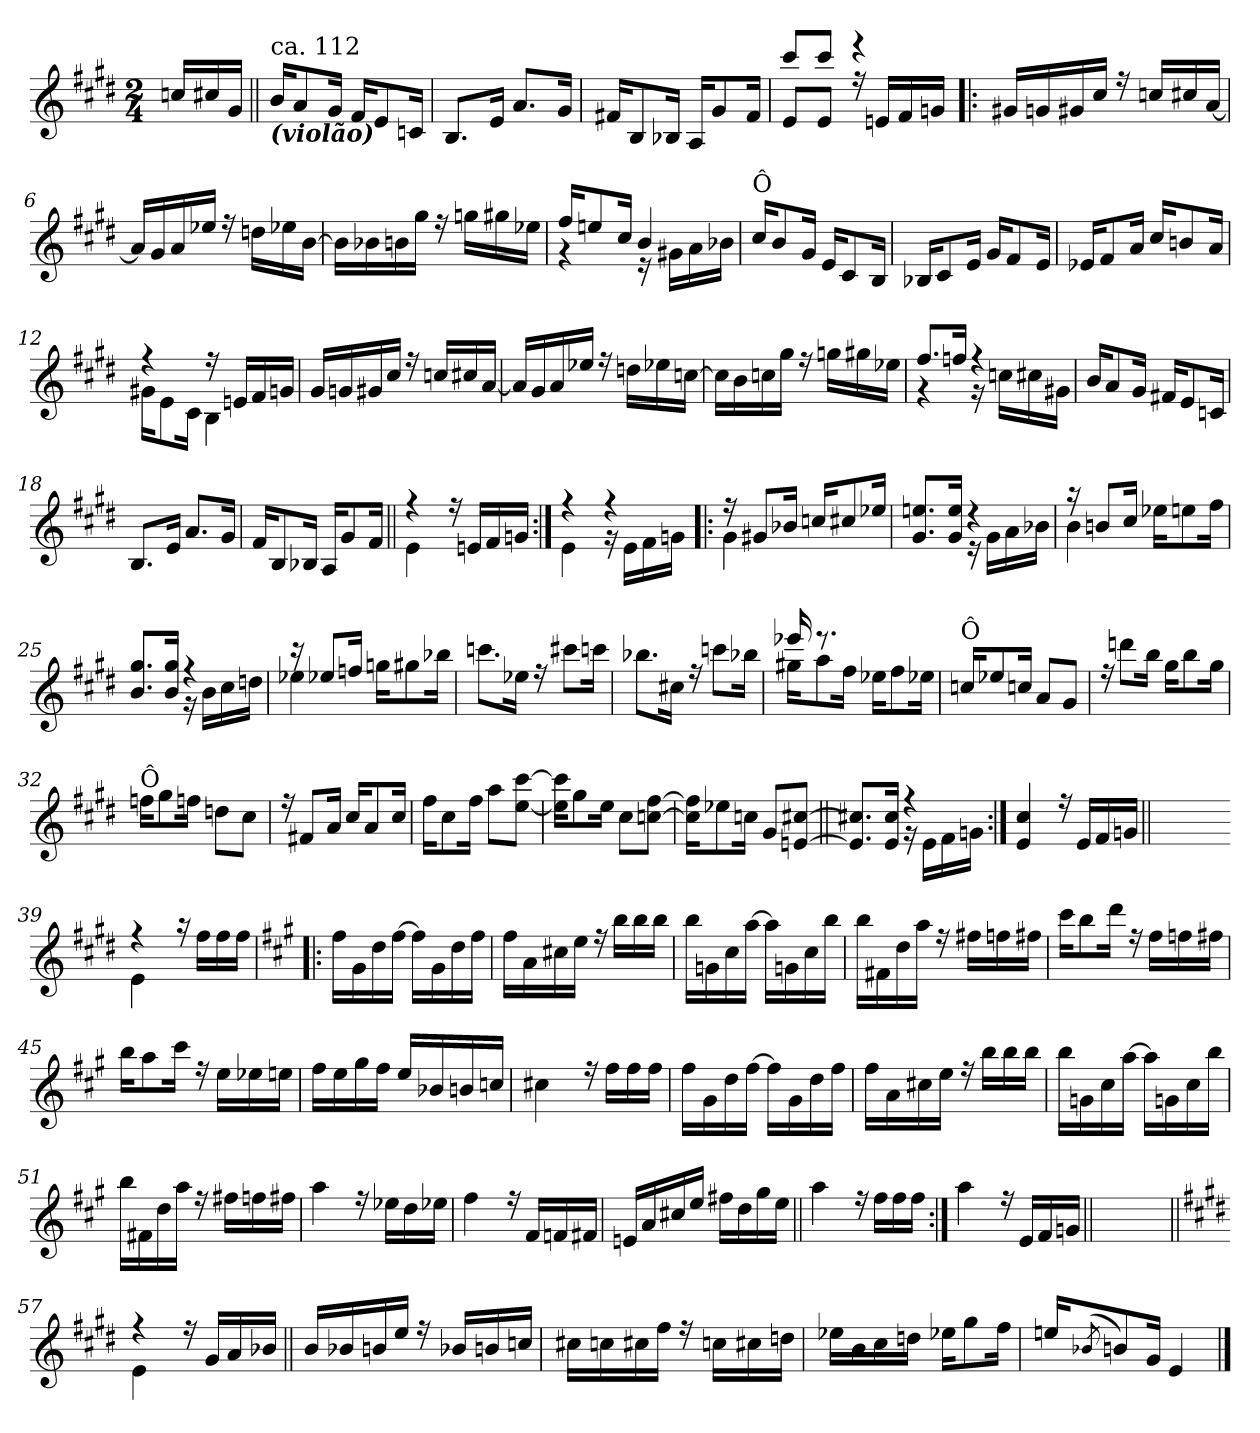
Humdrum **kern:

**kern
*part1
*staff1
*clefG2
*k[f#c#g#d#]
*E:
*M2/4
=
16ccn!/LL
16cc#X!/
16g#!/JJ
=1||
*^
!LO:TX:b:Bi:t=(violão)	!
!LO:TX:a:t=ca. 112	!
16b!/KL	4ryy
8a!/	.
16g#!/Jk	.
16f#!/KL	4ryy
8e!/	.
16cn!/Jk	.
=2	=2
8.B!/L	4ryy
16e!/Jk	.
8.a!/L	4ryy
16g#!/Jk	.
=3	=3
16f#X!/KL	4ryy
8B!/	.
16B-X!/Jk	.
16A!/KL	4ryy
8g#!/	.
16f#!/Jk	.
=4	=4
*^	*^
4ryy	8e!/L	4ryy	8ccc#!/L
.	8e!/J	.	8ccc#!/J
16r	4ryy	4ryy	4rddd
16en/LL	.	.	.
16f#/	.	.	.
16gn/JJ	.	.	.
*	*v	*v	*v
!!LO:LB:g=z
=5!|:	=5!|:
16g#X/LL	4ryy
16gn/	.
16g#X/	.
16cc#/JJ	.
16ree	4ryy
16ccn/LL	.
16cc#X/	.
[>16a/JJ	.
=6	=6
16a/LL]	2ryy
16g#/	.
16a/	.
16ee-X/JJ	.
16ree	.
16ddn\LL	.
16ee-X\	.
[<16b\JJ	.
=7	=7
16b\LL]	2ryy
16b-X\	.
16bn\	.
16gg#\JJ	.
16ree	.
16ggn\LL	.
16gg#X\	.
16ee-X\JJ	.
=8	=8
*	*^
16ff#/KL	4rf	2ryy
8een/	.	.
16cc#/Jk	.	.
4b/	16rd	.
.	16g#X!\LL	.
.	16a!\	.
.	16b-X!\JJ	.
*	*v	*v
!!LO:LB:g=z
=9	=9
!LO:TX:a:t=Ô	!
16cc#!/KL	2ryy
8b!/	.
16g#!/Jk	.
16e!/KL	.
8c#!/	.
16B!/Jk	.
=10	=10
16B-X!/KL	2ryy
8c#!/	.
16e!/Jk	.
16g#!/KL	.
8f#!/	.
16e!/Jk	.
=11	=11
16e-X!/KL	2ryy
8f#!/	.
16a!/Jk	.
16cc#!/KL	.
8bn!/	.
16a!/Jk	.
=12	=12
*	*^
4ree	16g#X!\KL	2ryy
.	8e!\	.
.	16c#!\Jk	.
16ree	4B!\	.
16en/LL	.	.
16f#/	.	.
16gn/JJ	.	.
*	*v	*v
=13	=13
16g#/LL	4ryy
16gn/	.
16g#X/	.
16cc#/JJ	.
16ree	4ryy
16ccn/LL	.
16cc#X/	.
[>16a/JJ	.
!!LO:LB:g=z	!!
=14	=14
16a/LL]	2ryy
16g#/	.
16a/	.
16ee-X/JJ	.
16ree	.
16ddn\LL	.
16ee-X\	.
[<16ccn\JJ	.
=15	=15
16ccn\LL]	2ryy
16b\	.
16ccn\	.
16gg#\JJ	.
16ree	.
16ggn\LL	.
16gg#X\	.
16ee-X\JJ	.
=16	=16
*	*^
8.ff#/L	4rf	2ryy
16ffn/Jk	.	.
4ree	16rf	.
.	16ccn!\LL	.
.	16cc#X!\	.
.	16g#X!\JJ	.
*	*v	*v
=17	=17
16b!/KL	4ryy
8a!/	.
16g#!/Jk	.
16f#X!/KL	4ryy
8e!/	.
16cn!/Jk	.
!!LO:LB:g=z	!!
=18	=18
8.B!/L	4ryy
16e!/Jk	.
8.a!/L	4ryy
16g#!/Jk	.
=19	=19
16f#!/KL	4ryy
8B!/	.
16B-X!/Jk	.
16A!/KL	4ryy
8g#!/	.
16f#!/Jk	.
=20||	=20||
*	*^
4ree	4e!\	2ryy
16ree	4ryy	.
16en/LL	.	.
16f#/	.	.
16gn/JJ	.	.
=21:|!	=21:|!	=21:|!
4ree	4e!\	2ryy
4ree	16rf	.
.	16e!\LL	.
.	16f#!\	.
.	16gn!\JJ	.
!!LO:LB:g=z	!!	!!
=22!|:	=22!|:	=22!|:
16rff	4g#!\	4ryy
8g#X/L	.	.
16b-X/Jk	.	.
16ccn/KL	4ryy	4ryy
8cc#X/	.	.
16ee-X/Jk	.	.
=23	=23	=23
8.g#/ 8.een/L	4ryy	2ryy
16g#/ 16ee/Jk	.	.
4rdd	16re	.
.	16g#!\LL	.
.	16a!\	.
.	16b-X!\JJ	.
=24	=24	=24
16rgg	4b!\	4ryy
8bn/L	.	.
16cc#/Jk	.	.
16ee-X\KL	4ryy	4ryy
8een\	.	.
16ff#\Jk	.	.
=25	=25	=25
8.b/ 8.gg#/L	4ryy	2ryy
16b/ 16gg#/Jk	.	.
4ree	16rf	.
.	16b!\LL	.
.	16cc#!\	.
.	16ddn!\JJ	.
!!LO:LB:g=z	!!	!!
=26	=26	=26
16rbb	4ee-X!\	4ryy
8ee-X/L	.	.
16ffn/Jk	.	.
16ggn\KL	4ryy	4ryy
8gg#X\	.	.
16bb-X\Jk	.	.
*	*v	*v
=27	=27
8.cccn\L	2ryy
16ee-X\Jk	.
16ree	.
8ccc#X\L	.
16cccn\Jk	.
=28	=28
8.bb-X\L	2ryy
16cc#X\Jk	.
16ree	.
8cccn\L	.
16bb-X\Jk	.
=29	=29
*	*^
16gg#X\KL	4ryy	16eee-X/
8aa\	.	8.rddd
16ff#\Jk	.	.
16ee-X\KL	4ryy	4ryy
8ff#\	.	.
16ee-X\Jk	.	.
*	*v	*v
!!LO:LB:g=z
=30	=30
!LO:TX:a:t=Ô	!
16ccn/KL	2ryy
8ee-X/	.
16ccn/Jk	.
8a/L	.
8g#/J	.
=31	=31
16ree	2ryy
8dddn\L	.
16bb\Jk	.
16gg#\KL	.
8bb\	.
16gg#\Jk	.
=32	=32
!LO:TX:a:t=Ô	!
16ffn\KL	2ryy
8gg#\	.
16ffn\Jk	.
8ddn\L	.
8cc#\J	.
=33	=33
16ree	2ryy
8f#X/L	.
16a/Jk	.
16cc#/KL	.
8a/	.
16cc#/Jk	.
=34	=34
16ff#\KL	4ryy
8cc#\	.
16ff#\Jk	.
8aa\L	4ryy
[<8ee\ [<8ccc#\J	.
!!LO:PB:g=z	!!
=35	=35
16ee\] 16ccc#\]KL	2ryy
8gg#\	.
16ee\Jk	.
8cc#\L	.
[<8ccn\ [<8ff#\J	.
=36	=36
16ccn\] 16ff#\]KL	2ryy
8ee-X\	.
16ccn\Jk	.
8g#/L	.
[>8en/ [>8cc#X/J	.
=37||	=37||
*	*^
8.en/] 8.cc#X/]L	4ryy	2ryy
16e/ 16cc#/Jk	.	.
4ree	16rf	.
.	16e!\LL	.
.	16f#!\	.
.	16gn!\JJ	.
*	*v	*v
=38:|!	=38:|!
4e/ 4cc#/	4ryy
16ree	4ryy
16e/LL	.
16f#/	.
16gn/JJ	.
*v	*v
=38X381||
2ryy
!!LO:LB:g=z
=39-
*^
*	*^
4ree	4e!\	2ryy
16r	4ryy	.
16ff#\LL	.	.
16ff#\	.	.
16ff#\JJ	.	.
*v	*v	*v
=40!|:
*k[f#c#g#]
*A:
*^
16ff#\LL	4ryy
16g#\	.
16dd\	.
[<16ff#\JJ	.
16ff#\LL]	4ryy
16g#\	.
16dd\	.
16ff#\JJ	.
=41	=41
16ff#\LL	2ryy
16a\	.
16cc#X\	.
16ee\JJ	.
16ree	.
16bb\LL	.
16bb\	.
16bb\JJ	.
=42	=42
16bb\LL	4ryy
16gn\	.
16cc#\	.
[<16aa\JJ	.
16aa\LL]	4ryy
16gn\	.
16cc#\	.
16bb\JJ	.
!!LO:LB:g=z	!!
=43	=43
16bb\LL	2ryy
16f#X\	.
16dd\	.
16aa\JJ	.
16ree	.
16ff#X\LL	.
16ffn\	.
16ff#X\JJ	.
=44	=44
16ccc#\KL	4ryy
8bb\	.
16ddd\Jk	.
16ree	4ryy
16ff#\LL	.
16ffn\	.
16ff#X\JJ	.
=45	=45
16bb\KL	2ryy
8aa\	.
16ccc#\Jk	.
16ree	.
16ee\LL	.
16ee-X\	.
16een\JJ	.
=46	=46
16ff#\LL	4ryy
16ee\	.
16gg#\	.
16ff#\JJ	.
16ee/LL	4ryy
16b-X/	.
16bn/	.
16ccn/JJ	.
!!LO:LB:g=z	!!
=47	=47
4cc#X\	2ryy
16ree	.
16ff#\LL	.
16ff#\	.
16ff#\JJ	.
=48	=48
16ff#\LL	4ryy
16g#\	.
16dd\	.
[<16ff#\JJ	.
16ff#\LL]	4ryy
16g#\	.
16dd\	.
16ff#\JJ	.
=49	=49
16ff#\LL	2ryy
16a\	.
16cc#X\	.
16ee\JJ	.
16ree	.
16bb\LL	.
16bb\	.
16bb\JJ	.
=50	=50
16bb\LL	4ryy
16gn\	.
16cc#\	.
[<16aa\JJ	.
16aa\LL]	4ryy
16gn\	.
16cc#\	.
16bb\JJ	.
!!LO:LB:g=z	!!
=51	=51
16bb\LL	2ryy
16f#X\	.
16dd\	.
16aa\JJ	.
16ree	.
16ff#X\LL	.
16ffn\	.
16ff#X\JJ	.
=52	=52
4aa\	4ryy
16ree	4ryy
16ee-X\LL	.
16dd\	.
16ee-X\JJ	.
=53	=53
4ff#\	2ryy
16ree	.
16f#/LL	.
16fn/	.
16f#X/JJ	.
=54	=54
16en/LL	8ryy
16a/	.
16cc#X/	8ryy
16ee/JJ	.
16ff#X\LL	8ryy
16dd\	.
16gg#\	8ryy
16ee\JJ	.
!!LO:LB:g=z	!!
=55||	=55||
4aa\	2ryy
16ree	.
16ff#\LL	.
16ff#\	.
16ff#\JJ	.
=56:|!	=56:|!
4aa\	2ryy
16ree	.
16e/LL	.
16f#/	.
16gn/JJ	.
*v	*v
=56X562||
2ryy
=57||
*k[f#c#g#d#]
*E:
*^
*	*^
4ree	4e!\	2ryy
16r	4ryy	.
16g#/LL	.	.
16a/	.	.
16b-X/JJ	.	.
*	*v	*v
!!LO:LB:g=z
=58||	=58||
16b/LL	2ryy
16b-X/	.
16bn/	.
16ee/JJ	.
16ree	.
16b-X/LL	.
16bn/	.
16ccn/JJ	.
=59	=59
16cc#X\LL	2ryy
16ccn\	.
16cc#X\	.
16ff#\JJ	.
16ree	.
16ccn\LL	.
16cc#X\	.
16ddn\JJ	.
=60	=60
16ee-X\LL	2ryy
16b\	.
16cc#\	.
16ddn\JJ	.
16ee-X\KL	.
8gg#\	.
16ff#\Jk	.
=61	=61
16een/KL	2ryy
(<8qb-X/	.
8bn/)	.
16g#/Jk	.
4e/	.
*v	*v
==
*-
